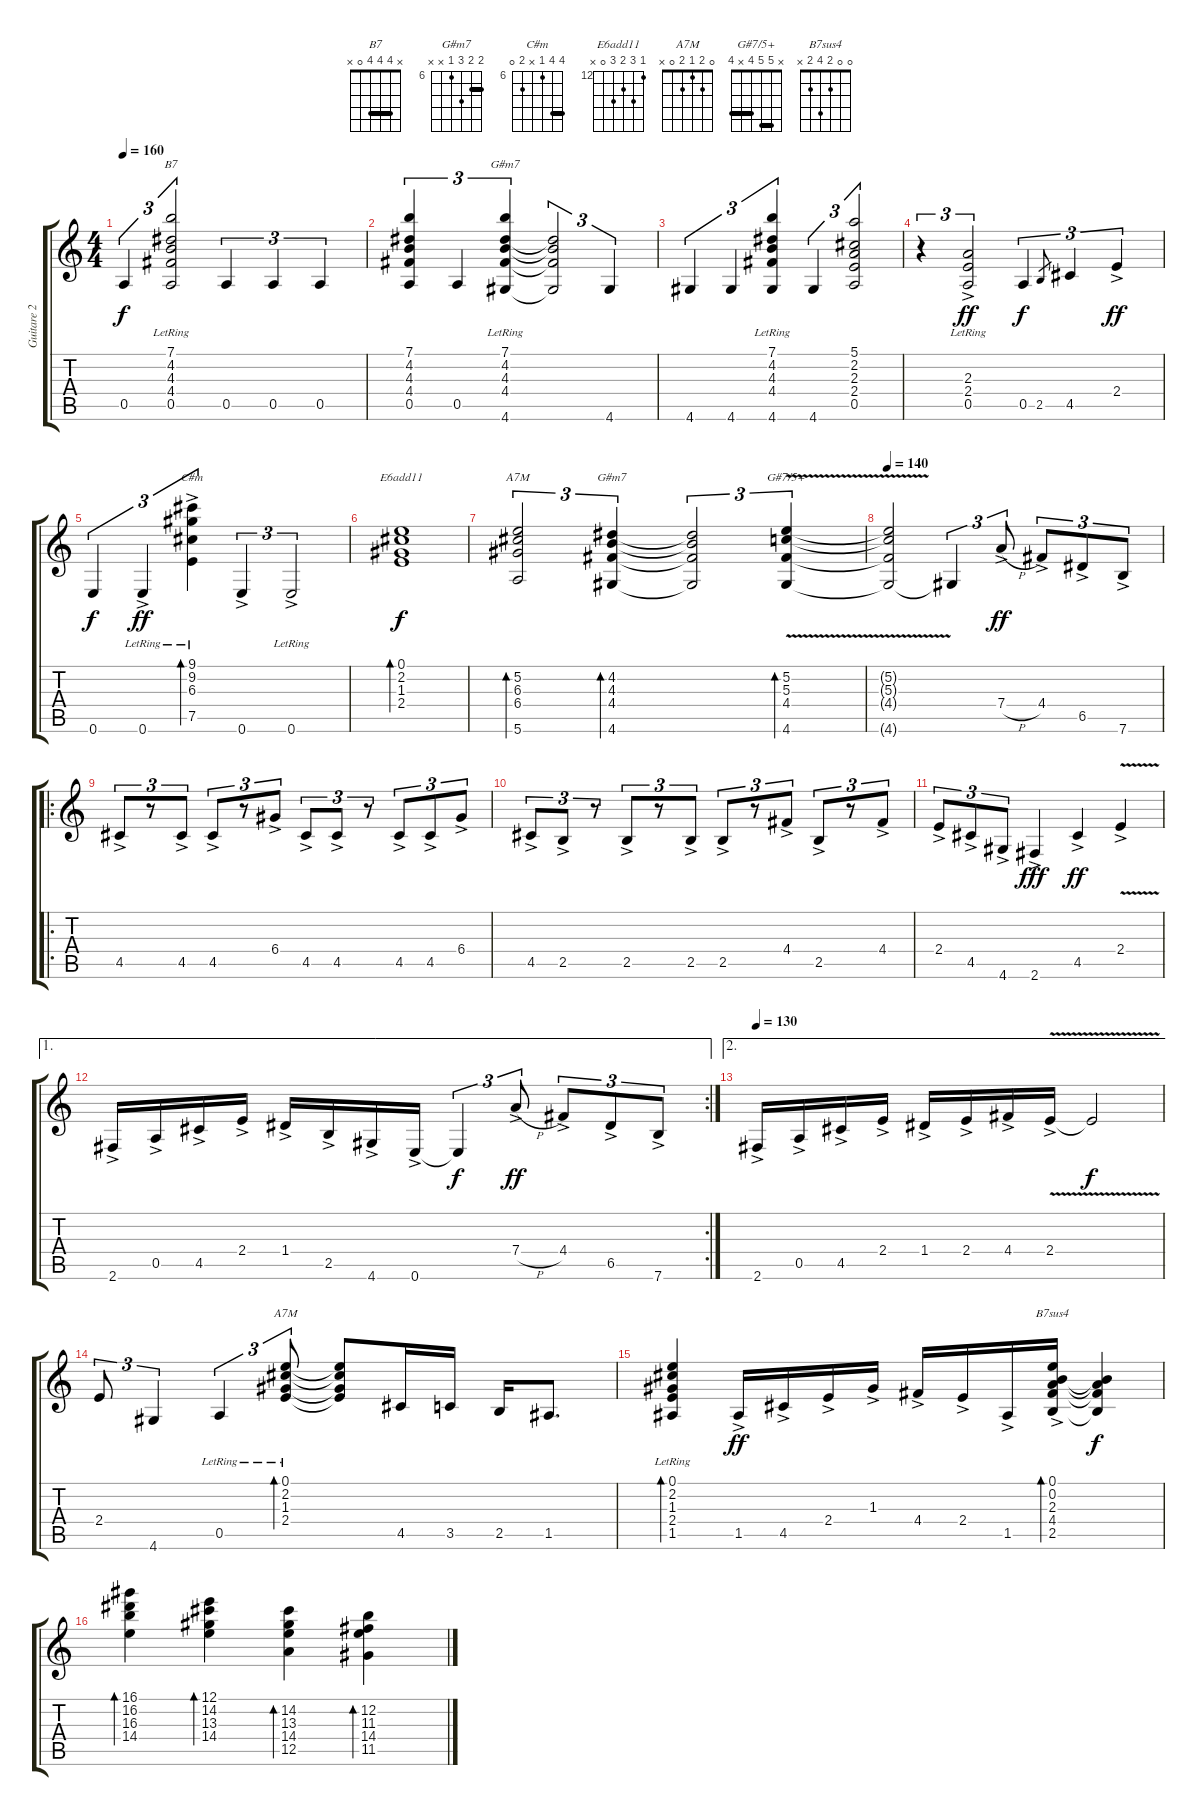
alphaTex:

\track ("Guitare 2" "Guitare 2") {instrument acousticguitarsteel}
\staff {score tabs}
\tuning (E4 B3 G3 D3 A2 E2) {hide}
\chord ("B7" x 4 4 4 0 x) {barre 4}
\chord ("G#m7" x 4 4 4 x 4) {barre 4}
\chord ("C#m" 9 9 6 x 7 0) {firstfret 6 barre 9}
\chord ("E6add11" 12 14 13 14 0 x) {firstfret 12}
\chord ("A7M" 9 9 9 7 x x) {firstfret 7 barre 9}
\chord ("G#m7" 7 7 8 6 x x) {firstfret 6 barre 7}
\chord ("G#7/5+" x 5 5 4 x 4) {barre (4 5)}
\chord ("A7M" 0 2 1 2 0 x)
\chord ("B7sus4" 0 0 2 4 2 x)
\ts (4 4)
\tempo 160
\clef g2
\ks c
0.5.4{tu (3 2) dy f} (7.1 4.2 4.3 4.4 0.5{lr}).2{tu (3 2) ch "B7"} 0.5.4{tu (3 2)} 0.5.4{tu (3 2)} 0.5.4{tu (3 2)} |
(7.1 4.2 4.3 4.4 0.5).4{tu (3 2)} 0.5.4{tu (3 2)} (7.1 4.2 4.3 4.4 4.6{lr}).4{tu (3 2) ch "G#m7"} (4.2{t} 4.3{t} 4.4{t} 4.6{t}).2{tu (3 2)} 4.6.4{tu (3 2)} |
4.6.4{tu (3 2)} 4.6.4{tu (3 2)} (7.1 4.2 4.3 4.4 4.6{lr}).4{tu (3 2)} 4.6.4{tu (3 2)} (5.1 2.2 2.3 2.4 0.5).2{tu (3 2)} |
r.4{tu (3 2)} (2.3 2.4 0.5{ac lr}).2{tu (3 2) dy ff} 0.5.4{tu (3 2) dy f} 2.5.8{gr} 4.5.4{tu (3 2)} 2.4{ac}.4{tu (3 2) dy ff} |
0.6.4{tu (3 2) dy f} 0.6{ac lr}.4{tu (3 2) dy ff} (9.1 9.2 6.3 7.5{ac lr}).4{tu (3 2) bd 240 ch "C#m"} 0.6{ac}.4{tu (3 2)} 0.6{ac lr}.2{tu (3 2)} |
(0.1 2.2 1.3 2.4).1{bd 240 ch "E6add11" dy f} |
(5.2 6.3 6.4 5.6).2{tu (3 2) bd 240 ch "A7M"} (4.2 4.3 4.4 4.6).4{tu (3 2) bd 240 ch "G#m7"} (4.2{t} 4.3{t} 4.4{t} 4.6{t}).2{tu (3 2)} (5.2 5.3 4.4 4.6{v}).4{tu (3 2) bd 480 ch "G#7/5+"} |
\tempo 140
(5.2{t} 5.3{t} 4.4{t} 4.6{t}).2 4.6{t}.4{tu (3 2)} 7.4{h ac}.8{tu (3 2) dy ff} 4.4{ac}.8{tu (3 2)} 6.5{ac}.8{tu (3 2)} 7.6{ac}.8{tu (3 2)} |
\ro
4.5{ac}.8{tu (3 2)} r.8{tu (3 2)} 4.5{ac}.8{tu (3 2)} 4.5{ac}.8{tu (3 2)} r.8{tu (3 2)} 6.4{ac}.8{tu (3 2)} 4.5{ac}.8{tu (3 2)} 4.5{ac}.8{tu (3 2)} r.8{tu (3 2)} 4.5{ac}.8{tu (3 2)} 4.5{ac}.8{tu (3 2)} 6.4{ac}.8{tu (3 2)} |
4.5{ac}.8{tu (3 2)} 2.5{ac}.8{tu (3 2)} r.8{tu (3 2)} 2.5{ac}.8{tu (3 2)} r.8{tu (3 2)} 2.5{ac}.8{tu (3 2)} 2.5{ac}.8{tu (3 2)} r.8{tu (3 2)} 4.4{ac}.8{tu (3 2)} 2.5{ac}.8{tu (3 2)} r.8{tu (3 2)} 4.4{ac}.8{tu (3 2)} |
2.4{ac}.8{tu (3 2)} 4.5{ac}.8{tu (3 2)} 4.6{ac}.8{tu (3 2)} 2.6{ac}.4{dy fff} 4.5{ac}.4{dy ff} 2.4{v ac}.4 |
\ae 1
\rc 2
2.6{ac}.16 0.5{ac}.16 4.5{ac}.16 2.4{ac}.16 1.4{ac}.16 2.5{ac}.16 4.6{ac}.16 0.6{ac}.16 0.6{t}.4{tu (3 2) dy f} 7.4{h ac}.8{tu (3 2) dy ff} 4.4{ac}.8{tu (3 2)} 6.5{ac}.8{tu (3 2)} 7.6{ac}.8{tu (3 2)} |
\ae 2
\tempo 130
2.6{ac}.16 0.5{ac}.16 4.5{ac}.16 2.4{ac}.16 1.4{ac}.16 2.4{ac}.16 4.4{ac}.16 2.4{v ac}.16 2.4{t}.2{dy f} |
2.4.8{tu (3 2)} 4.6.4{tu (3 2)} 0.5{lr}.4{tu (3 2)} (0.1 2.2 1.3 2.4{lr}).8{tu (3 2) bd 240 ch "A7M"} (0.1{t} 2.2{t} 1.3{t} 2.4{t}).8 4.5.16 3.5.16 2.5.16 1.5.8{d} |
(0.1 2.2 1.3 2.4 1.5{lr}).4{bd 240} 1.5{ac}.16{dy ff} 4.5{ac}.16 2.4{ac}.16 1.3{ac}.16 4.4{ac}.16 2.4{ac}.16 1.5{ac}.16 (0.1 0.2{ac} 2.3{ac} 4.4{ac} 2.5).16{bd 240 ch "B7sus4"} (0.2{t} 2.3{t} 4.4{t} 2.5{t}).4{dy f} |
(16.1 16.2 16.3 14.4).4{bd 60} (12.1 14.2 13.3 14.4).4{bd 60} (14.2 13.3 14.4 12.5).4{bd 60} (12.2 11.3 14.4 11.5).4{bd 60}
